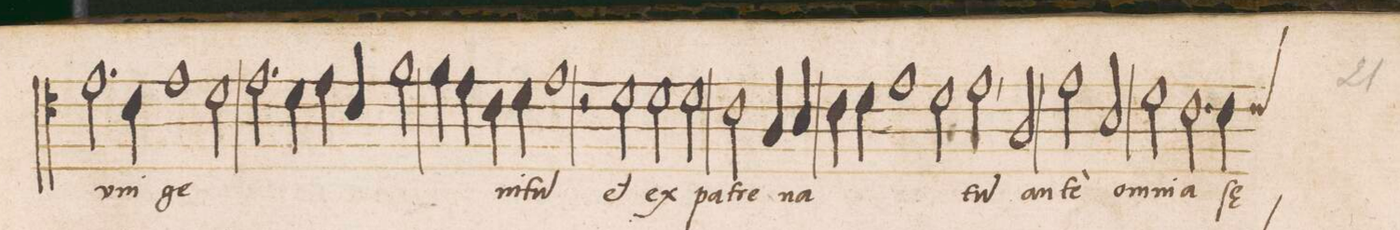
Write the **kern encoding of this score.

**kern	**text
*I"ALTVS	*
*clefC4	*
*k[]	*
*met(C|)	*
*M2/1	*
2.e\	v-
=18-	=18-
4c\	-ni-
1e	-ge-
2d\	.
=19-	=19-
2.e\	.
4d\	.
4e\	.
4c/	.
2f\	.
=20-	=20-
4f\	.
4e\	.
4c\	-ni-
4d\	.
1e	-tu(m)
=21-	=21-
2r	.
2d\	et
2d\	ex
2d\	pa-
=22-	=22-
2c\	-tre
4A/	na-
4B/	.
4c\	.
4d\	.
1e\	.
=23-	=23-
2d\	.
2e,<\	-tu(m)
2A/	an-
=24-	=24-
2e,<\	-te
2B/	om-
2d\	-ni-
2.c\	-a
=25-	=25-
*custos:c	*
4c\	ſę-
*-	*-
